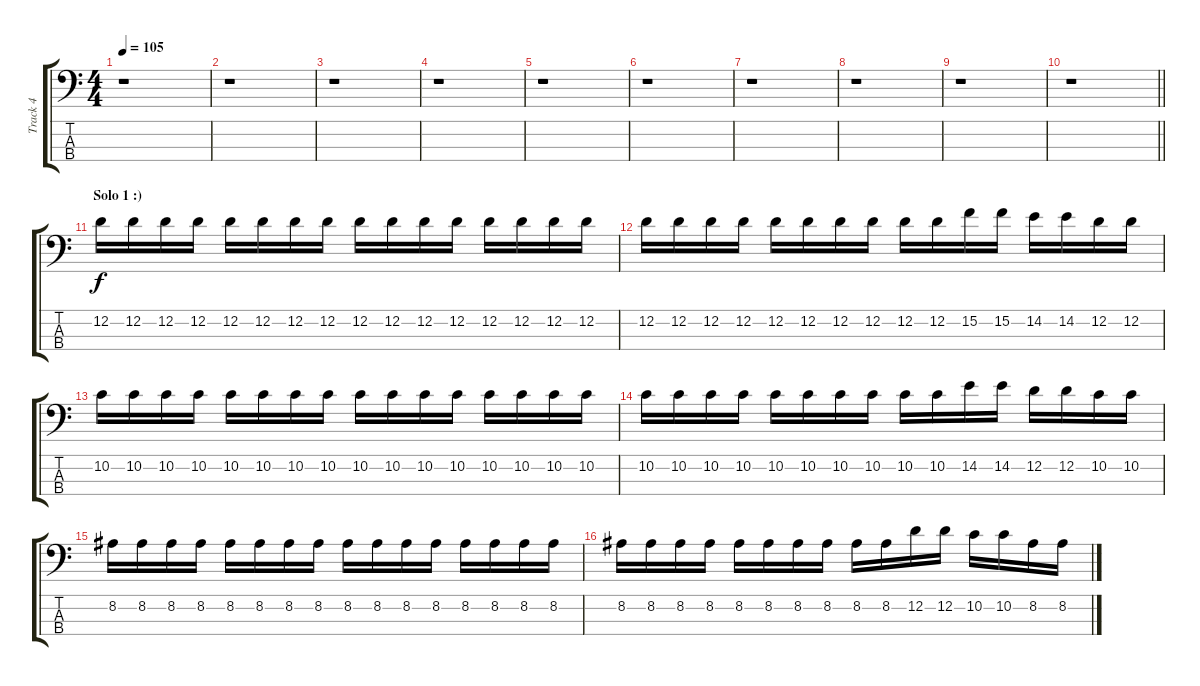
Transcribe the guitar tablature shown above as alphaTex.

\track ("Track 4" "Track 4") {instrument electricbassfinger}
\staff {score tabs}
\tuning (G2 D2 A1 D1) {hide}
\ts (4 4)
\tempo 105
\clef f4
\ks c
r.1{dy f} |
r.1 |
r.1 |
r.1 |
r.1 |
r.1 |
r.1 |
r.1 |
r.1 |
\barLineRight lightlight
r.1 |
\section ("" "Solo 1 :)")
12.2.16 12.2.16 12.2.16 12.2.16 12.2.16 12.2.16 12.2.16 12.2.16 12.2.16 12.2.16 12.2.16 12.2.16 12.2.16 12.2.16 12.2.16 12.2.16 |
12.2.16 12.2.16 12.2.16 12.2.16 12.2.16 12.2.16 12.2.16 12.2.16 12.2.16 12.2.16 15.2.16 15.2.16 14.2.16 14.2.16 12.2.16 12.2.16 |
10.2.16 10.2.16 10.2.16 10.2.16 10.2.16 10.2.16 10.2.16 10.2.16 10.2.16 10.2.16 10.2.16 10.2.16 10.2.16 10.2.16 10.2.16 10.2.16 |
10.2.16 10.2.16 10.2.16 10.2.16 10.2.16 10.2.16 10.2.16 10.2.16 10.2.16 10.2.16 14.2.16 14.2.16 12.2.16 12.2.16 10.2.16 10.2.16 |
8.2.16 8.2.16 8.2.16 8.2.16 8.2.16 8.2.16 8.2.16 8.2.16 8.2.16 8.2.16 8.2.16 8.2.16 8.2.16 8.2.16 8.2.16 8.2.16 |
8.2.16 8.2.16 8.2.16 8.2.16 8.2.16 8.2.16 8.2.16 8.2.16 8.2.16 8.2.16 12.2.16 12.2.16 10.2.16 10.2.16 8.2.16 8.2.16
